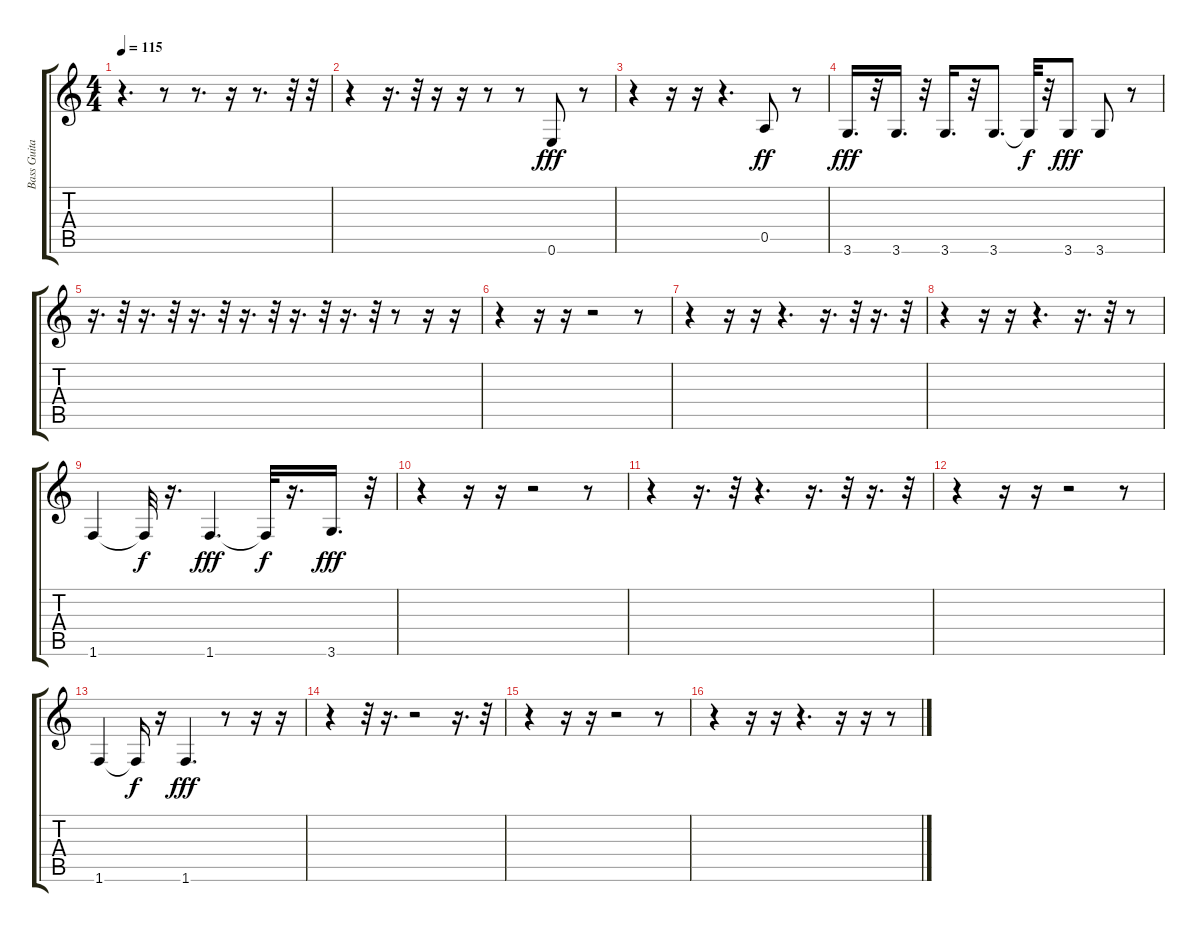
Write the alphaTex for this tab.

\track ("Bass Guitar" "Bass Guita") {instrument fretlessbass}
\staff {score tabs}
\tuning (E4 B3 G3 D3 A2 E2) {hide}
\ts (4 4)
\tempo 115
\clef g2
\ks c
r.4{d dy fff} r.8 r.8{d} r.16 r.8{d} r.32 r.32 |
r.4 r.16{d} r.32 r.16 r.16 r.8 r.8 0.6.8 r.8 |
r.4 r.16 r.16 r.4{d} 0.5.8{dy ff} r.8 |
3.6.16{d dy fff} r.32 3.6.16{d} r.32 3.6.16{d} r.32 3.6.8{d} 3.6{t}.32{dy f} r.32 3.6.8{dy fff} 3.6.8 r.8 |
r.16{d} r.32 r.16{d} r.32 r.16{d} r.32 r.16{d} r.32 r.16{d} r.32 r.16{d} r.32 r.8 r.16 r.16 |
r.4 r.16 r.16 r.2 r.8 |
r.4 r.16 r.16 r.4{d} r.16{d} r.32 r.16{d} r.32 |
r.4 r.16 r.16 r.4{d} r.16{d} r.32 r.8 |
1.6.4 1.6{t}.32{dy f} r.16{d} 1.6.4{d dy fff} 1.6{t}.32{dy f} r.16{d} 3.6.16{d dy fff} r.32 |
r.4 r.16 r.16 r.2 r.8 |
r.4 r.16{d} r.32 r.4{d} r.16{d} r.32 r.16{d} r.32 |
r.4 r.16 r.16 r.2 r.8 |
1.6.4 1.6{t}.16{dy f} r.16 1.6.4{d dy fff} r.8 r.16 r.16 |
r.4 r.32 r.16{d} r.2 r.16{d} r.32 |
r.4 r.16 r.16 r.2 r.8 |
r.4 r.16 r.16 r.4{d} r.16 r.16 r.8
